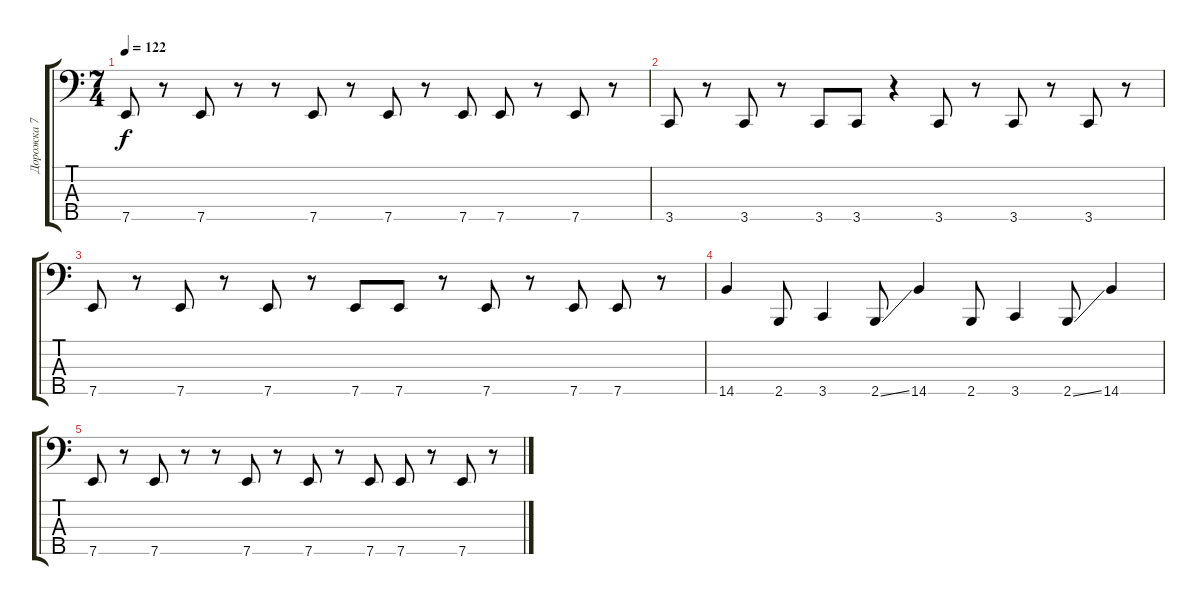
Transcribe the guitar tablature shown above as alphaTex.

\track ("Дорожка 7" "Дорожка 7") {instrument electricbassfinger}
\staff {score tabs}
\tuning (G2 D2 A1 E1 A0) {hide}
\ts (7 4)
\tempo 122
\clef f4
\ks c
7.5.8{dy f} r.8 7.5.8 r.8 r.8 7.5.8 r.8 7.5.8 r.8 7.5.8 7.5.8 r.8 7.5.8 r.8 |
3.5.8 r.8 3.5.8 r.8 3.5.8 3.5.8 r.4 3.5.8 r.8 3.5.8 r.8 3.5.8 r.8 |
7.5.8 r.8 7.5.8 r.8 7.5.8 r.8 7.5.8 7.5.8 r.8 7.5.8 r.8 7.5.8 7.5.8 r.8 |
14.5.4 2.5.8 3.5.4 2.5{ss}.8 14.5.4 2.5.8 3.5.4 2.5{ss}.8 14.5.4 |
7.5.8 r.8 7.5.8 r.8 r.8 7.5.8 r.8 7.5.8 r.8 7.5.8 7.5.8 r.8 7.5.8 r.8
